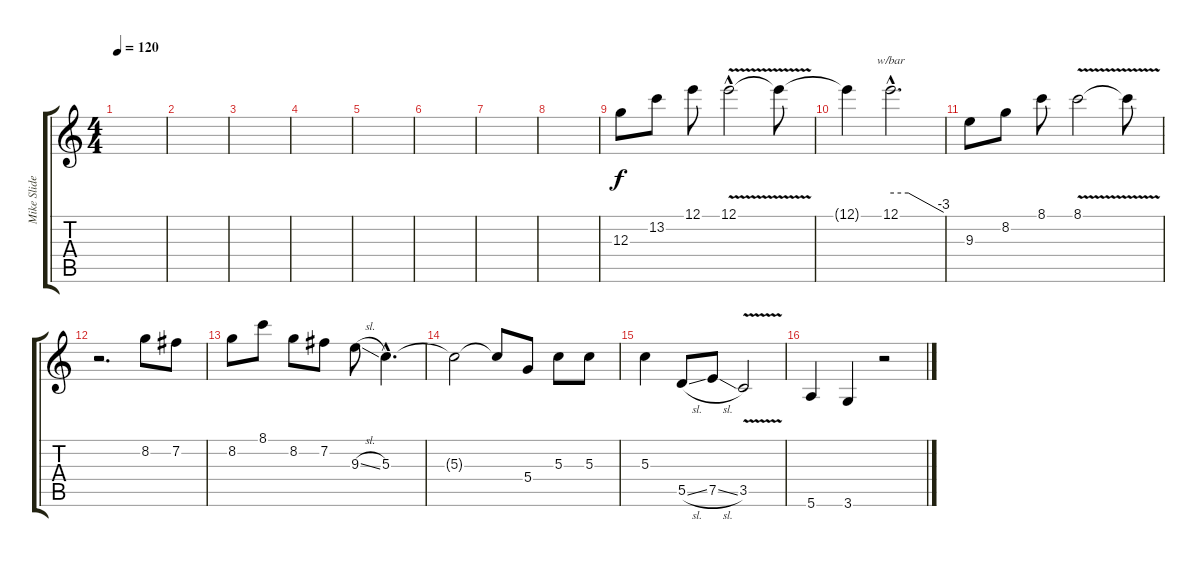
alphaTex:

\track ("Mike Slide Solo" "Mike Slide") {instrument overdrivenguitar}
\staff {score tabs}
\tuning (E4 B3 G3 D3 A2 E2) {hide}
\ts (4 4)
\tempo 120
\clef g2
\ks c
|
|
|
|
|
|
|
|
12.3.8 13.2.8 12.1.8 12.1{v hac}.2 12.1{t}.8 |
12.1{t}.4 12.1{hac}.2{d tbe (custom default 0 0 20 0 60 -12)} |
9.3.8 8.2.8 8.1.8 8.1{v}.2 8.1{t}.8 |
r.2{d} 8.2.8 7.2.8 |
8.2.8 8.1.8 8.2.8 7.2.8 9.3{sl}.8 5.3{hac}.4{d} |
5.3{t}.2 5.3{t}.8 5.4.8 5.3.8 5.3.8 |
5.3.4 5.5{sl}.8 7.5{sl}.8 3.5{v}.2 |
5.6.4 3.6.4 r.2
